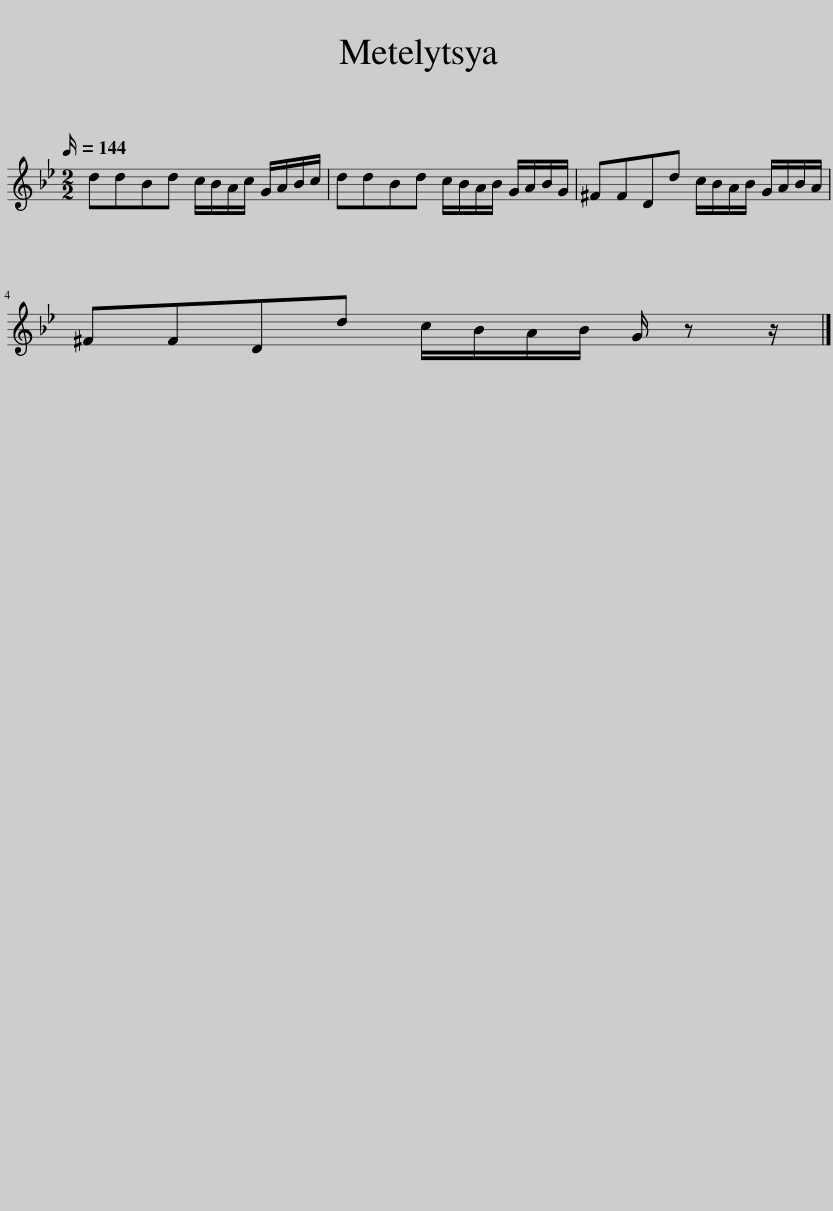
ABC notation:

X:1
L:1/8
Q:1/4=144
M:2/2
I:linebreak $
K:Gmin
V:1 treble
V:1
 ddBd c/B/A/c/ G/A/B/c/ | ddBd c/B/A/B/ G/A/B/G/ | ^FFDd c/B/A/B/ G/A/B/A/ |$ ^FFDd c/B/A/B/ G/ z z/ |] %4
